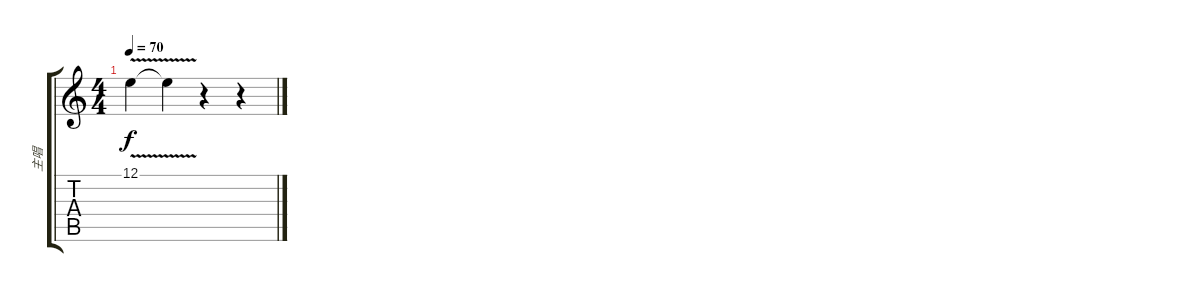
\track ("主唱" "主唱") {instrument lead3calliope}
\staff {score tabs}
\tuning (E4 B3 G3 D3 A2 E2) {hide}
\ts (4 4)
\tempo 70
\clef g2
\ks c
12.1{v}.4{dy f} 12.1{t}.4 r.4 r.4
